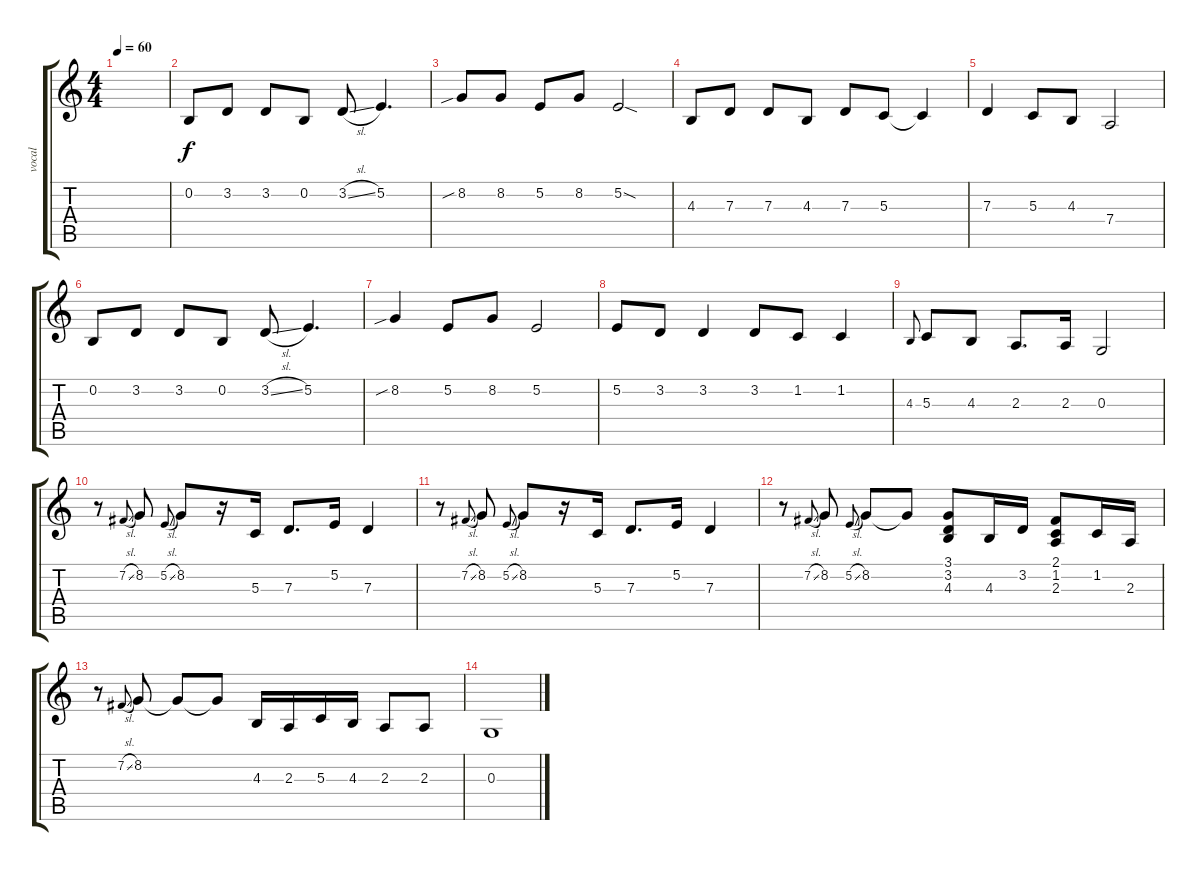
\track ("vocal" "vocal") {instrument voiceoohs}
\staff {score tabs}
\tuning (E4 B3 G3 D3 A2 E2) {hide}
\ts (4 4)
\tempo 60
\clef g2
\ks c
|
0.2.8 3.2.8 3.2.8 0.2.8 3.2{sl}.8 5.2.4{d} |
8.2{sib}.8 8.2.8 5.2.8 8.2.8 5.2{sod}.2 |
4.3.8 7.3.8 7.3.8 4.3.8 7.3.8 5.3.8 5.3{t}.4 |
7.3.4 5.3.8 4.3.8 7.4.2 |
0.2.8 3.2.8 3.2.8 0.2.8 3.2{sl}.8 5.2.4{d} |
8.2{sib}.4 5.2.8 8.2.8 5.2.2 |
5.2.8 3.2.8 3.2.4 3.2.8 1.2.8 1.2.4 |
4.3.8{gr onbeat} 5.3.8 4.3.8 2.3.8{d} 2.3.16 0.3.2 |
r.8 7.2{sl}.8{gr onbeat} 8.2.8 5.2{sl}.8{gr onbeat} 8.2.8 r.16 5.3.16 7.3.8{d} 5.2.16 7.3.4 |
r.8 7.2{sl}.8{gr onbeat} 8.2.8 5.2{sl}.8{gr onbeat} 8.2.8 r.16 5.3.16 7.3.8{d} 5.2.16 7.3.4 |
r.8 7.2{sl}.8{gr onbeat} 8.2.8 5.2{sl}.8{gr onbeat} 8.2.8 8.2{t}.8 (3.1 3.2 4.3).8 4.3.16 3.2.16 (2.1 1.2 2.3).8 1.2.16 2.3.16 |
r.8 7.2{sl}.8{gr onbeat} 8.2.8 8.2{t}.8 8.2{t}.8 4.3.16 2.3.16 5.3.16 4.3.16 2.3.8 2.3.8 |
0.3.1
